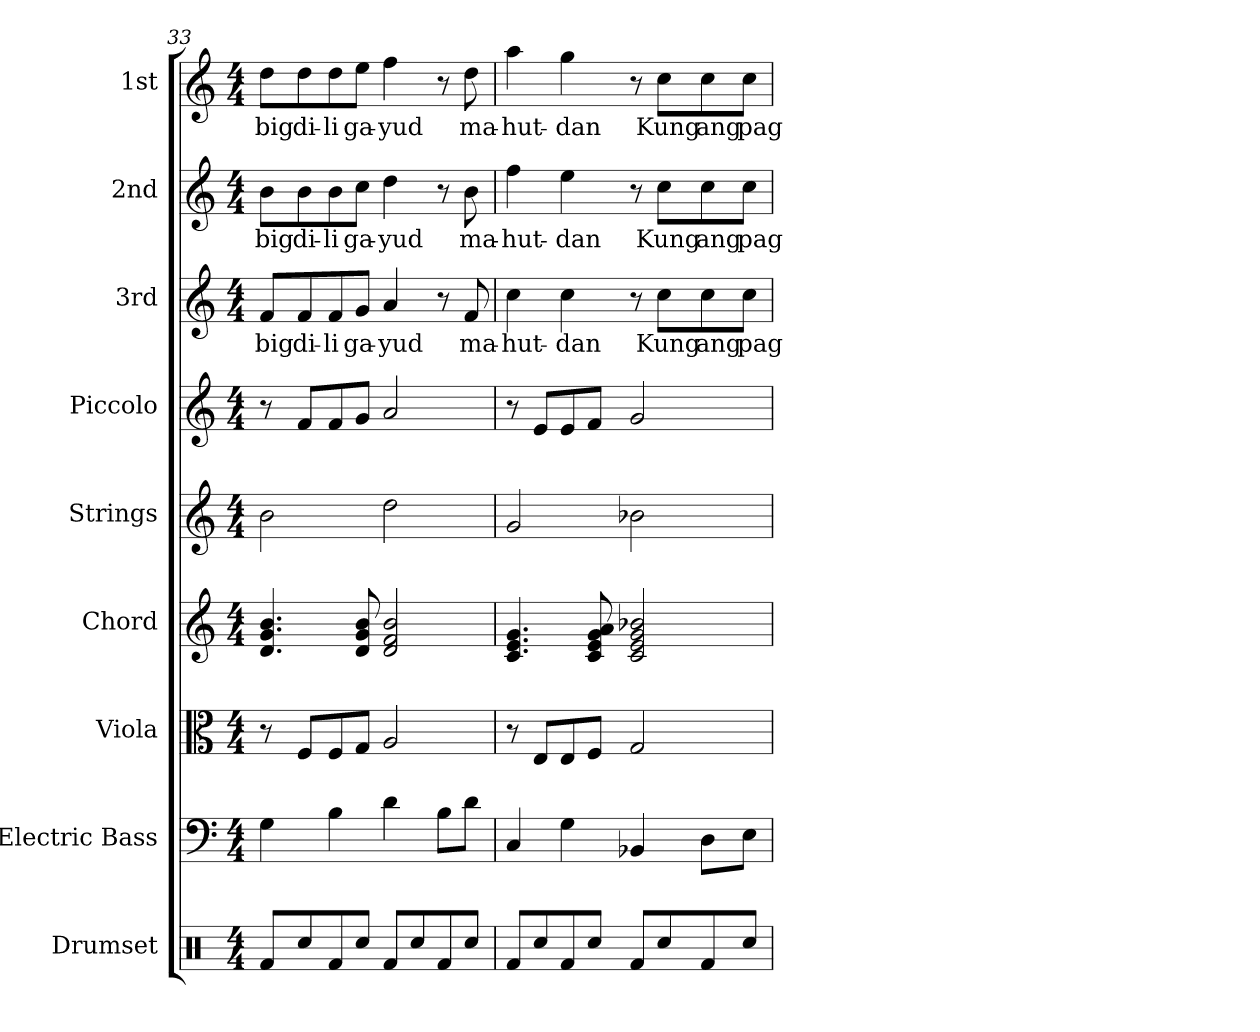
**kern	**kern	**kern	**kern	**kern	**kern	**kern	**text	**kern	**text	**kern	**text
*part9	*part8	*part7	*part6	*part5	*part4	*part3	*part3	*part2	*part2	*part1	*part1
*staff9	*staff8	*staff7	*staff6	*staff5	*staff4	*staff3	*staff3	*staff2	*staff2	*staff1	*staff1
*I"Drumset	*I"Electric Bass	*I"Viola	*I"Chord	*I"Strings	*I"Piccolo	*I"3rd	*	*I"2nd	*	*I"1st	*
*I'D. Set	*I'El. B.	*I'Vla.	*I'Chord	*I'St.	*I'Picc.	*	*	*	*	*	*
*clefX	*clefF4	*clefC3	*clefG2	*clefG2	*clefG2	*clefG2	*	*clefG2	*	*clefG2	*
*	*ITrd7c12	*	*	*	*ITrd-7c-12	*	*	*	*	*	*
*k[]	*k[]	*k[]	*k[]	*k[]	*k[]	*k[]	*	*k[]	*	*k[]	*
*M4/4	*M4/4	*M4/4	*M4/4	*M4/4	*M4/4	*M4/4	*	*M4/4	*	*M4/4	*
=33	=33	=33	=33	=33	=33	=33	=33	=33	=33	=33	=33
!	!	!	!	!	!	!	!LO:LY:b	!	!LO:LY:b	!	!LO:LY:b
8Rf/L	4GG\	8r	4.d/ 4.g/ 4.b/	2b\	8r	8f/L	-big	8b\L	-big	8dd\L	-big
!	!	!	!	!	!	!	!LO:LY:b	!	!LO:LY:b	!	!LO:LY:b
8Rcc/	.	8F/L	.	.	8ff/L	8f/	di-	8b\	di-	8dd\	di-
!	!	!	!	!	!	!	!LO:LY:b	!	!LO:LY:b	!	!LO:LY:b
8Rf/	4BB\	8F/	.	.	8ff/	8f/	-li	8b\	-li	8dd\	-li
!	!	!	!	!	!	!	!LO:LY:b	!	!LO:LY:b	!	!LO:LY:b
8Rcc/J	.	8G/J	8d/ 8g/ 8b/	.	8gg/J	8g/J	ga-	8cc\J	ga-	8ee\J	ga-
!	!	!	!	!	!	!	!LO:LY:b	!	!LO:LY:b	!	!LO:LY:b
8Rf/L	4D\	2A/	2d/ 2f/ 2b/	2dd\	2aa/	4a/	-yud	4dd\	-yud	4ff\	-yud
8Rcc/	.	.	.	.	.	.	.	.	.	.	.
8Rf/	8BB\L	.	.	.	.	8r	.	8r	.	8r	.
!	!	!	!	!	!	!	!LO:LY:b	!	!LO:LY:b	!	!LO:LY:b
8Rcc/J	8D\J	.	.	.	.	8f/	ma-	8b\	ma-	8dd\	ma-
!!LO:PB:g=z
=34	=34	=34	=34	=34	=34	=34	=34	=34	=34	=34	=34
!	!	!	!	!	!	!	!LO:LY:b	!	!LO:LY:b	!	!LO:LY:b
8Rf/L	4CC/	8r	4.c/ 4.e/ 4.g/	2g/	8r	4cc\	-hut-	4ff\	-hut-	4aa\	-hut-
8Rcc/	.	8E/L	.	.	8ee/L	.	.	.	.	.	.
!	!	!	!	!	!	!	!LO:LY:b	!	!LO:LY:b	!	!LO:LY:b
8Rf/	4GG\	8E/	.	.	8ee/	4cc\	-dan	4ee\	-dan	4gg\	-dan
8Rcc/J	.	8F/J	8c/ 8e/ 8g/ 8a/	.	8ff/J	.	.	.	.	.	.
8Rf/L	4BBB-X/	2G/	2c/ 2e/ 2g/ 2b-X/	2b-X\	2gg/	8r	.	8r	.	8r	.
!	!	!	!	!	!	!	!LO:LY:b	!	!LO:LY:b	!	!LO:LY:b
8Rcc/	.	.	.	.	.	8cc\L	Kung	8cc\L	Kung	8cc\L	Kung
!	!	!	!	!	!	!	!LO:LY:b	!	!LO:LY:b	!	!LO:LY:b
8Rf/	8DD\L	.	.	.	.	8cc\	ang	8cc\	ang	8cc\	ang
!	!	!	!	!	!	!	!LO:LY:b	!	!LO:LY:b	!	!LO:LY:b
8Rcc/J	8EE\J	.	.	.	.	8cc\J	pag-	8cc\J	pag-	8cc\J	pag-
=	=	=	=	=	=	=	=	=	=	=	=
*-	*-	*-	*-	*-	*-	*-	*-	*-	*-	*-	*-
